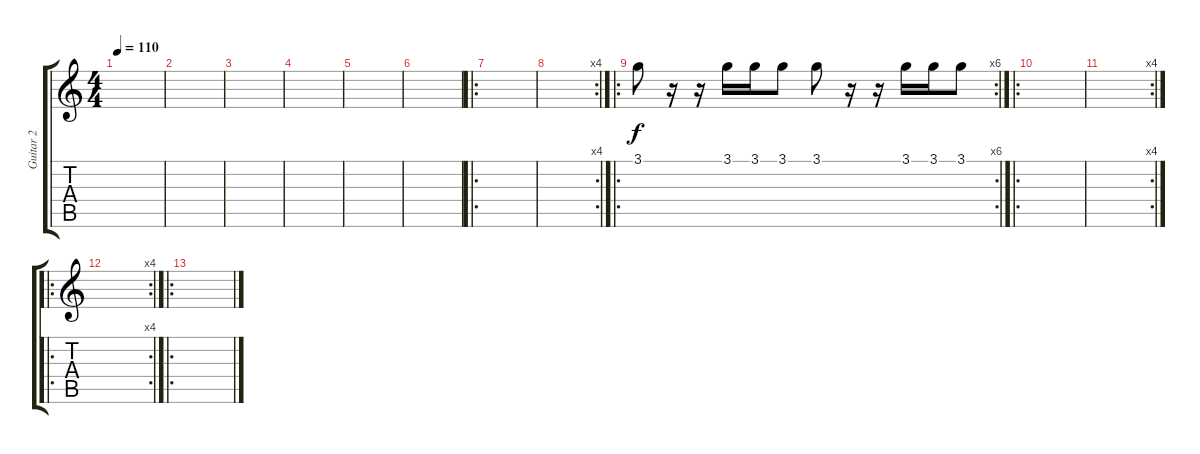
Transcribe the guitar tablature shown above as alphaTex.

\track ("Guitar 2" "Guitar 2") {instrument overdrivenguitar}
\staff {score tabs}
\tuning (E4 B3 G3 D3 A2 E2) {hide}
\ts (4 4)
\tempo 110
\clef g2
\ks c
|
|
|
|
|
|
\ro
|
\rc 4
|
\ro
\rc 6
3.1.8 r.16 r.16 3.1.16 3.1.16 3.1.8 3.1.8 r.16 r.16 3.1.16 3.1.16 3.1.8 |
\ro
|
\rc 4
|
\ro
\rc 4
|
\ro
